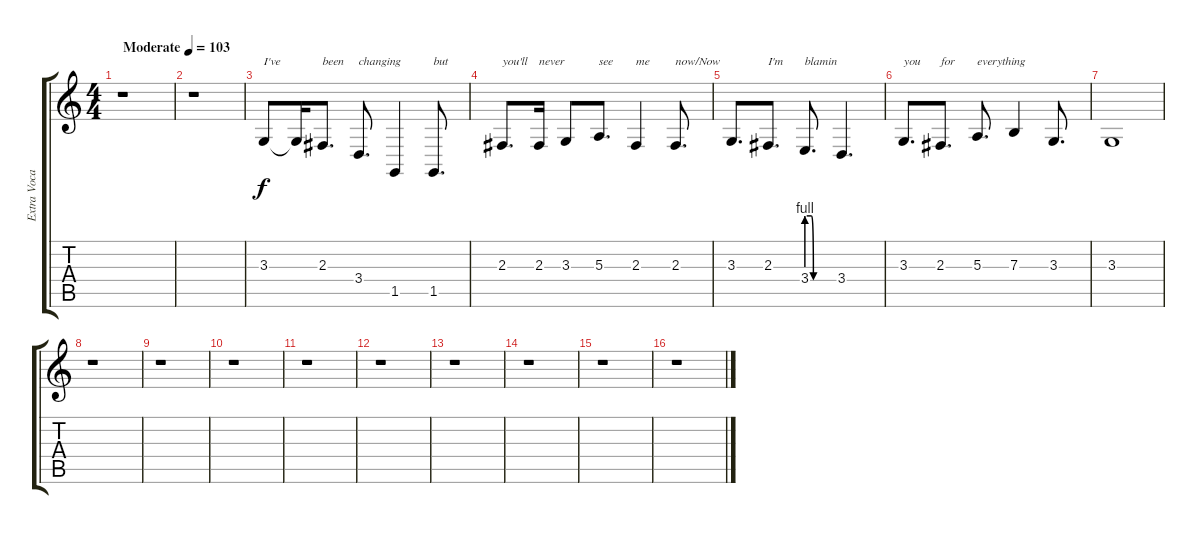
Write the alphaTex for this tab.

\track ("Extra Vocals" "Extra Voca") {instrument frenchhorn}
\staff {score tabs}
\tuning (Db4 Ab3 E3 B2 Gb2 B1) {hide}
\ts (4 4)
\tempo (103 "Moderate")
\clef g2
\ks c
r.1{dy f instrument frenchhorn} |
r.1 |
3.3.8{txt "I've"} 3.3{t}.16 2.3.8{d txt "been"} 3.4.8{d txt "changing"} 1.5.4 1.5.8{d txt "but"} |
2.3.8{d txt "you'll"} 2.3.16{txt "never"} 3.3.8 5.3.8{d txt "see"} 2.3.4{txt "me"} 2.3.8{d txt "now/Now"} |
3.3.8{d} 2.3.8{d txt "I'm"} 3.4{be (custom 0 4 10 4 15 0 60 0)}.8{d txt "blamin"} 3.4.4{d} |
3.3.8{d txt "you"} 2.3.8{d txt "for"} 5.3.8{d txt "everything"} 7.3.4 3.3.8{d} |
3.3.1 |
r.1 |
r.1 |
r.1 |
r.1 |
r.1 |
r.1 |
r.1 |
r.1 |
r.1
